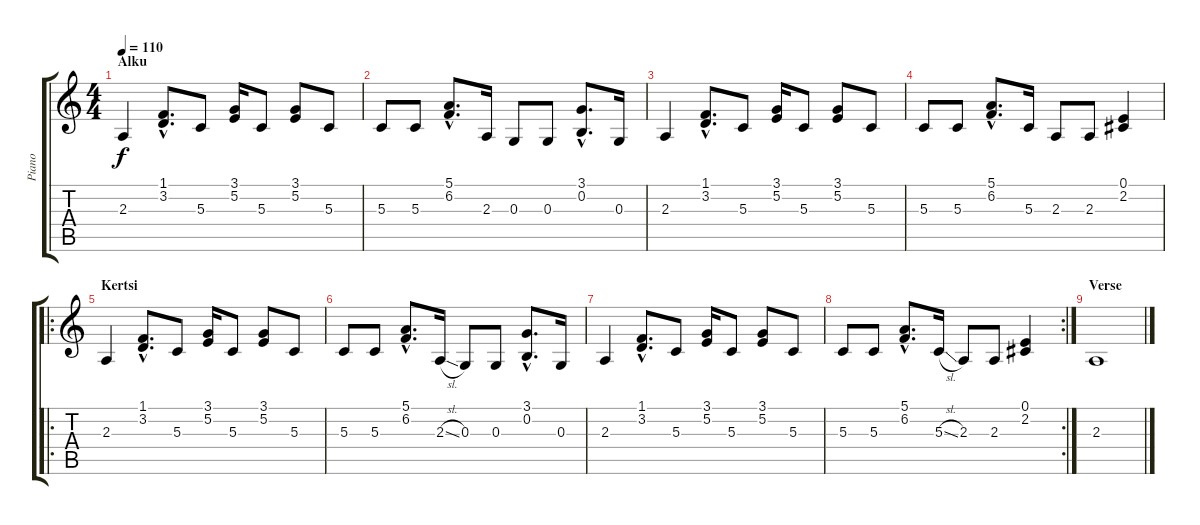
\track ("Piano" "Piano") {instrument electricgrandpiano}
\staff {score tabs}
\tuning (E4 B3 G3 D3 A2 E2) {hide}
\ts (4 4)
\section ("" "Alku")
\tempo 110
\clef g2
\ks c
2.3.4{dy f instrument electricgrandpiano} (1.1{hac} 3.2{hac}).8{d} 5.3.8 (3.1 5.2).16 5.3.8 (3.1 5.2).8 5.3.8 |
5.3.8 5.3.8 (5.1{hac} 6.2{hac}).8{d} 2.3.16 0.3.8 0.3.8 (3.1{hac} 0.2{hac}).8{d} 0.3.16 |
2.3.4 (1.1{hac} 3.2{hac}).8{d} 5.3.8 (3.1 5.2).16 5.3.8 (3.1 5.2).8 5.3.8 |
5.3.8 5.3.8 (5.1{hac} 6.2{hac}).8{d} 5.3.16 2.3.8 2.3.8 (0.1 2.2).4 |
\ro
\section ("" "Kertsi")
2.3.4 (1.1{hac} 3.2{hac}).8{d} 5.3.8 (3.1 5.2).16 5.3.8 (3.1 5.2).8 5.3.8 |
5.3.8 5.3.8 (5.1{hac} 6.2{hac}).8{d} 2.3{sl}.16 0.3.8 0.3.8 (3.1{hac} 0.2{hac}).8{d} 0.3.16 |
2.3.4 (1.1{hac} 3.2{hac}).8{d} 5.3.8 (3.1 5.2).16 5.3.8 (3.1 5.2).8 5.3.8 |
\rc 2
5.3.8 5.3.8 (5.1{hac} 6.2{hac}).8{d} 5.3{sl}.16 2.3.8 2.3.8 (0.1 2.2).4 |
\section ("" "Verse")
2.3.1
